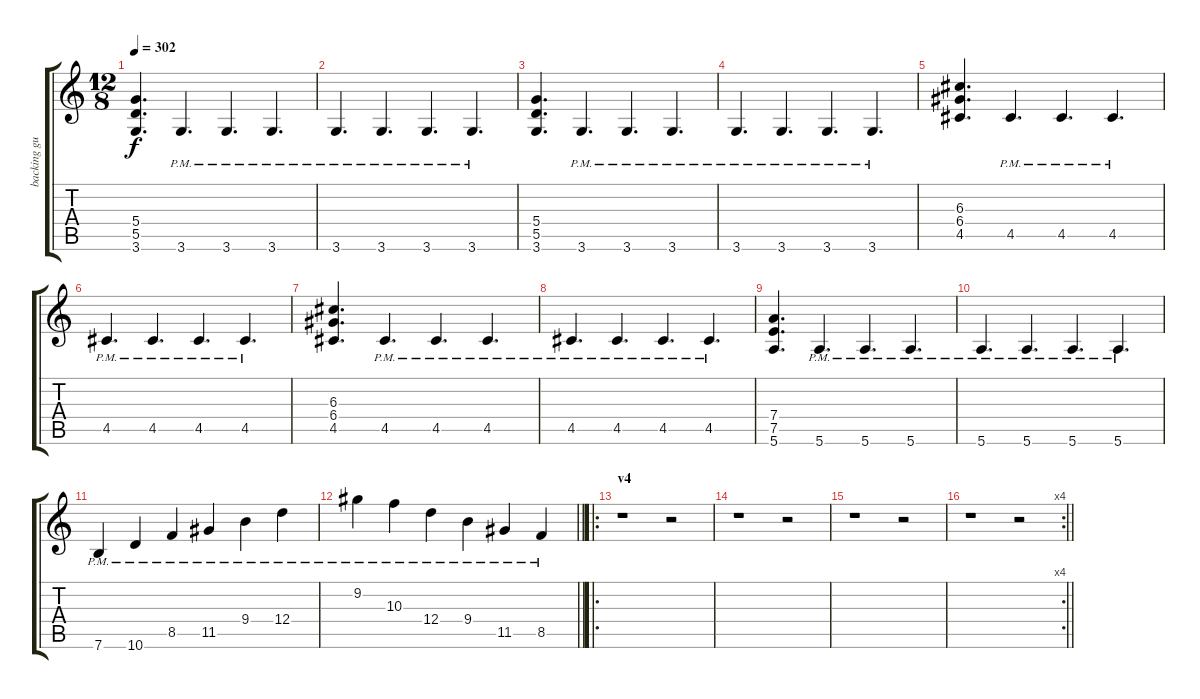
\track ("backing guitar" "backing gu") {instrument acousticguitarsteel}
\staff {score tabs}
\tuning (E4 B3 G3 D3 A2 E2) {hide}
\ts (12 8)
\tempo 302
\clef g2
\ks c
(5.4 5.5 3.6).4{d dy f} 3.6{pm}.4{d} 3.6{pm}.4{d} 3.6{pm}.4{d} |
3.6{pm}.4{d} 3.6{pm}.4{d} 3.6{pm}.4{d} 3.6{pm}.4{d} |
(5.4 5.5 3.6).4{d} 3.6{pm}.4{d} 3.6{pm}.4{d} 3.6{pm}.4{d} |
3.6{pm}.4{d} 3.6{pm}.4{d} 3.6{pm}.4{d} 3.6{pm}.4{d} |
(6.3 6.4 4.5).4{d} 4.5{pm}.4{d} 4.5{pm}.4{d} 4.5{pm}.4{d} |
4.5{pm}.4{d} 4.5{pm}.4{d} 4.5{pm}.4{d} 4.5{pm}.4{d} |
(6.3 6.4 4.5).4{d} 4.5{pm}.4{d} 4.5{pm}.4{d} 4.5{pm}.4{d} |
4.5{pm}.4{d} 4.5{pm}.4{d} 4.5{pm}.4{d} 4.5{pm}.4{d} |
(7.4 7.5 5.6).4{d} 5.6{pm}.4{d} 5.6{pm}.4{d} 5.6{pm}.4{d} |
5.6{pm}.4{d} 5.6{pm}.4{d} 5.6{pm}.4{d} 5.6{pm}.4{d} |
7.6{pm}.4 10.6{pm}.4 8.5{pm}.4 11.5{pm}.4 9.4{pm}.4 12.4{pm}.4 |
\barLineRight lightlight
9.2{pm}.4 10.3{pm}.4 12.4{pm}.4 9.4{pm}.4 11.5{pm}.4 8.5{pm}.4 |
\ro
\section ("" "v4")
r.1 r.2 |
r.1 r.2 |
r.1 r.2 |
\rc 4
\barLineRight lightlight
r.1 r.2
